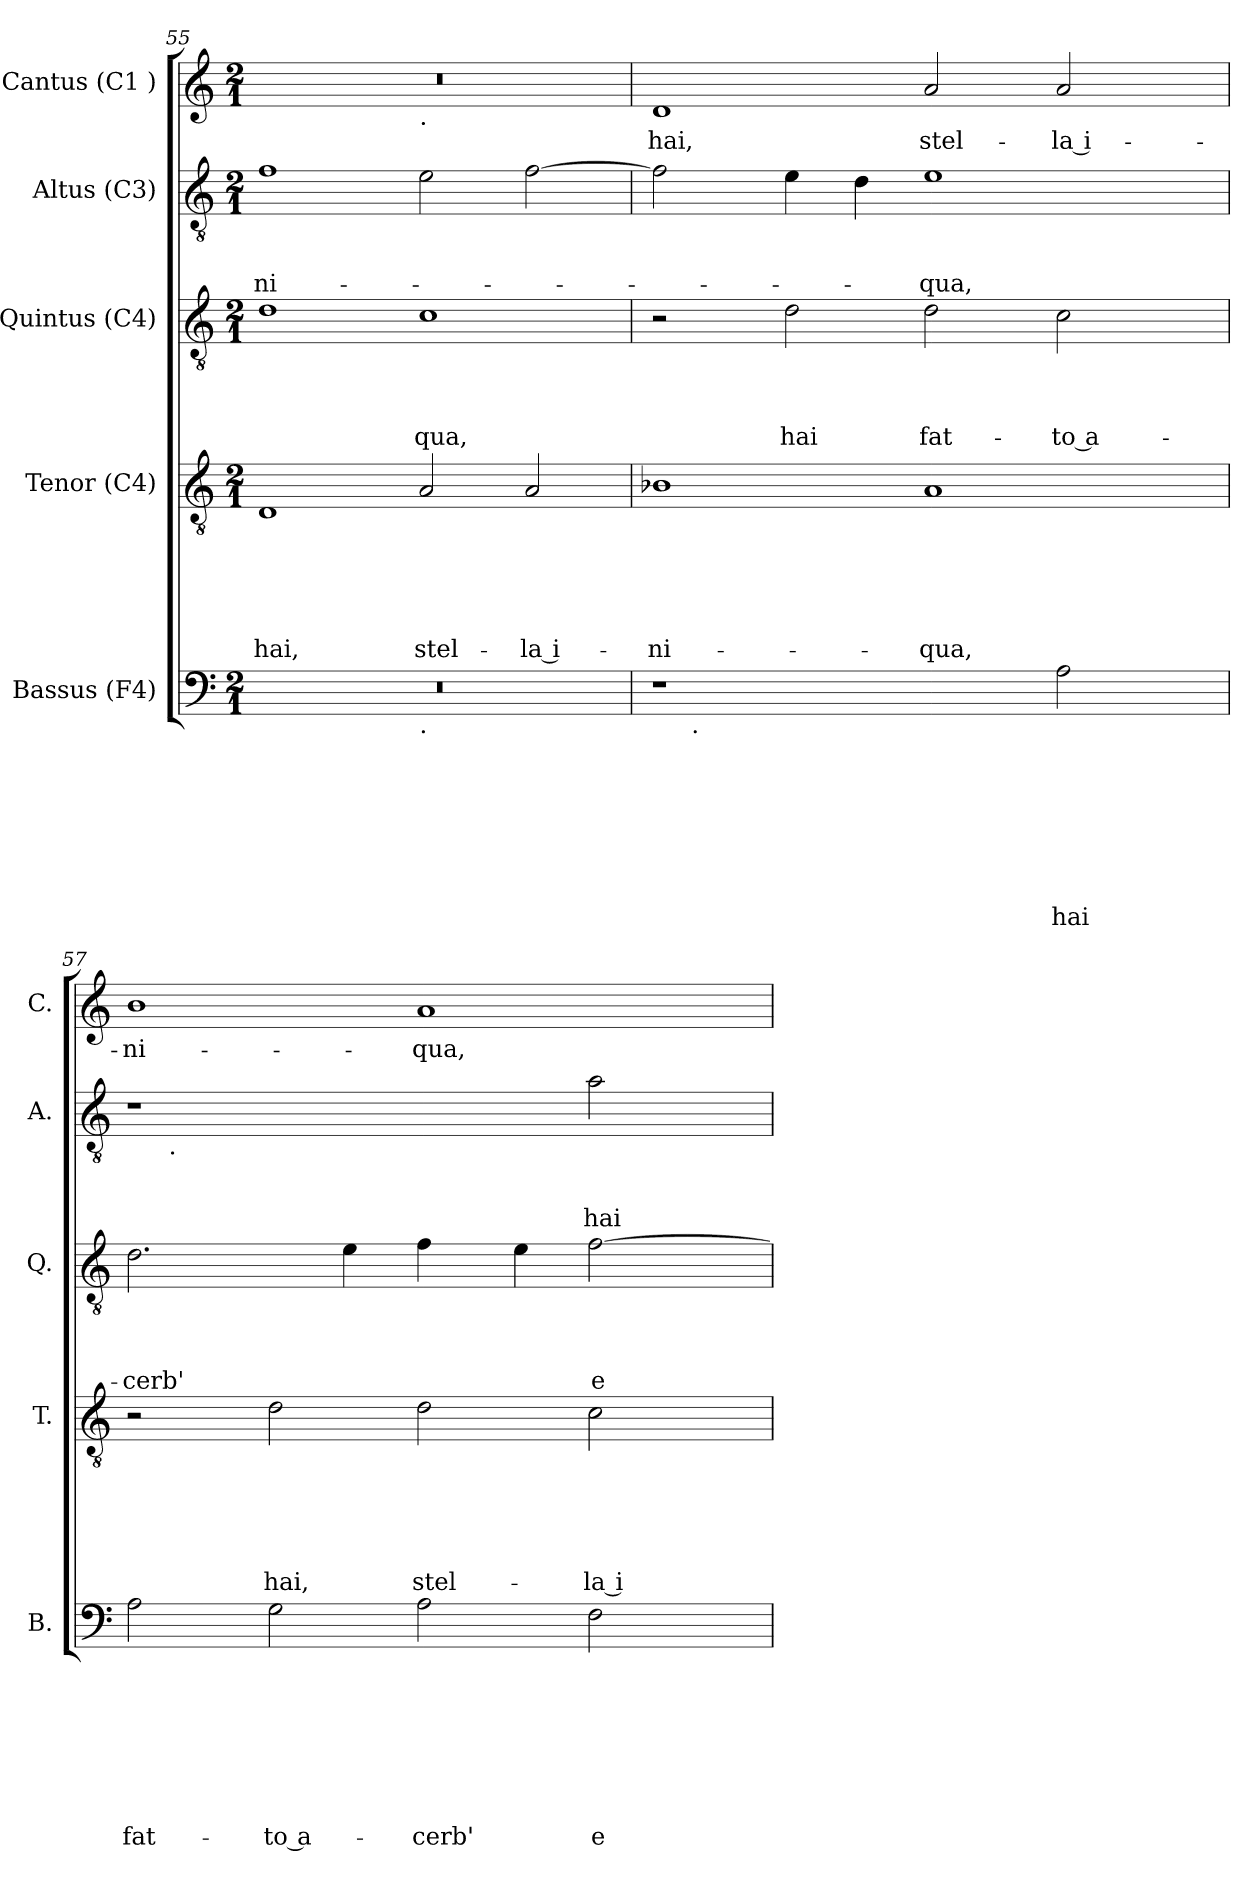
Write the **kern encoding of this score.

**kern	**text	**text	**text	**text	**text	**text	**text	**text	**kern	**text	**text	**text	**text	**text	**text	**kern	**text	**text	**text	**text	**kern	**text	**text	**text	**kern	**text
*part5	*part5	*part5	*part5	*part5	*part5	*part5	*part5	*part5	*part4	*part4	*part4	*part4	*part4	*part4	*part4	*part3	*part3	*part3	*part3	*part3	*part2	*part2	*part2	*part2	*part1	*part1
*staff5	*staff5	*staff5	*staff5	*staff5	*staff5	*staff5	*staff5	*staff5	*staff4	*staff4	*staff4	*staff4	*staff4	*staff4	*staff4	*staff3	*staff3	*staff3	*staff3	*staff3	*staff2	*staff2	*staff2	*staff2	*staff1	*staff1
*I"Bassus (F4)	*	*	*	*	*	*	*	*	*I"Tenor (C4)	*	*	*	*	*	*	*I"Quintus (C4)	*	*	*	*	*I"Altus (C3)	*	*	*	*I"Cantus (C1 )	*
*I'B.	*	*	*	*	*	*	*	*	*I'T.	*	*	*	*	*	*	*I'Q.	*	*	*	*	*I'A.	*	*	*	*I'C.	*
*clefF4	*	*	*	*	*	*	*	*	*clefGv2	*	*	*	*	*	*	*clefGv2	*	*	*	*	*clefGv2	*	*	*	*clefG2	*
*k[]	*	*	*	*	*	*	*	*	*k[]	*	*	*	*	*	*	*k[]	*	*	*	*	*k[]	*	*	*	*k[]	*
*C:	*	*	*	*	*	*	*	*	*C:	*	*	*	*	*	*	*C:	*	*	*	*	*C:	*	*	*	*C:	*
*M2/1	*	*	*	*	*	*	*	*	*M2/1	*	*	*	*	*	*	*M2/1	*	*	*	*	*M2/1	*	*	*	*M2/1	*
=55	=55	=55	=55	=55	=55	=55	=55	=55	=55	=55	=55	=55	=55	=55	=55	=55	=55	=55	=55	=55	=55	=55	=55	=55	=55	=55
!	!	!	!	!	!	!	!	!	!	!	!	!	!	!	!LO:LY:b	!	!	!	!	!	!	!	!	!LO:LY:b	!	!
*^	*	*	*	*	*	*	*	*	*	*	*	*	*	*	*	*	*	*	*	*	*	*	*	*	*^	*
0r	1ryy	.	.	.	.	.	.	.	.	1D	.	.	.	.	.	hai,	1d	.	.	.	.	1f	.	.	-ni-	0r	1ryy	.
!	!	!	!	!	!	!	!	!	!	!	!	!	!	!	!	!	!	!	!	!	!	!	!	!	!	!	!LO:TX:b:t=.	!
!	!LO:TX:b:t=.	!	!	!	!	!	!	!	!	!	!	!	!	!	!	!	!	!	!	!	!	!	!	!	!	!	!	!
!	!	!	!	!	!	!	!	!	!	!	!	!	!	!	!	!LO:LY:b	!	!	!	!	!LO:LY:b	!	!	!	!	!	!	!
.	1ryy	.	.	.	.	.	.	.	.	2A/	.	.	.	.	.	stel-	1c	.	.	.	-qua,	2e\	.	.	.	.	1ryy	.
!	!	!	!	!	!	!	!	!	!	!	!	!	!	!	!	!LO:LY:b:rj	!	!	!	!	!	!	!	!	!	!	!	!
.	.	.	.	.	.	.	.	.	.	2A/	.	.	.	.	.	-la i-	.	.	.	.	.	[>2f\	.	.	.	.	.	.
=56	=56	=56	=56	=56	=56	=56	=56	=56	=56	=56	=56	=56	=56	=56	=56	=56	=56	=56	=56	=56	=56	=56	=56	=56	=56	=56	=56	=56
!	!	!	!	!	!	!	!	!	!	!	!	!	!	!	!	!LO:LY:b	!	!	!	!	!	!	!	!	!	!	!	!LO:LY:b
*	*	*	*	*	*	*	*	*	*	*	*	*	*	*	*	*	*	*	*	*	*	*	*	*	*	*v	*v	*
1r	16.ryy	.	.	.	.	.	.	.	.	1B-	.	.	.	.	.	-ni-	2r	.	.	.	.	2f\]	.	.	.	1d	hai,
!	!LO:TX:b:t=.	!	!	!	!	!	!	!	!	!	!	!	!	!	!	!	!	!	!	!	!	!	!	!	!	!	!
.	1ryy	.	.	.	.	.	.	.	.	.	.	.	.	.	.	.	.	.	.	.	.	.	.	.	.	.	.
!	!	!	!	!	!	!	!	!	!	!	!	!	!	!	!	!	!	!	!	!	!LO:LY:b	!	!	!	!	!	!
.	.	.	.	.	.	.	.	.	.	.	.	.	.	.	.	.	2d\	.	.	.	hai	4e\	.	.	.	.	.
.	.	.	.	.	.	.	.	.	.	.	.	.	.	.	.	.	.	.	.	.	.	4d\	.	.	.	.	.
!	!	!	!	!	!	!	!	!	!	!	!	!	!	!	!	!LO:LY:b	!	!	!	!	!LO:LY:b	!	!	!	!LO:LY:b	!	!LO:LY:b
2ryy	.	.	.	.	.	.	.	.	.	1A	.	.	.	.	.	-qua,	2d\	.	.	.	fat-	1e	.	.	-qua,	2a/	stel-
.	2ryy	.	.	.	.	.	.	.	.	.	.	.	.	.	.	.	.	.	.	.	.	.	.	.	.	.	.
!	!	!	!	!	!	!	!	!	!LO:LY:b	!	!	!	!	!	!	!	!	!	!	!	!LO:LY:b:rj	!	!	!	!	!	!LO:LY:b:rj
2A\	.	.	.	.	.	.	.	.	hai	.	.	.	.	.	.	.	2c\	.	.	.	-to a-	.	.	.	.	2a/	-la i-
.	4ryy	.	.	.	.	.	.	.	.	.	.	.	.	.	.	.	.	.	.	.	.	.	.	.	.	.	.
.	8ryy	.	.	.	.	.	.	.	.	.	.	.	.	.	.	.	.	.	.	.	.	.	.	.	.	.	.
.	32ryy	.	.	.	.	.	.	.	.	.	.	.	.	.	.	.	.	.	.	.	.	.	.	.	.	.	.
=57	=57	=57	=57	=57	=57	=57	=57	=57	=57	=57	=57	=57	=57	=57	=57	=57	=57	=57	=57	=57	=57	=57	=57	=57	=57	=57	=57
!	!	!	!	!	!	!	!	!	!LO:LY:b	!	!	!	!	!	!	!	!	!	!	!	!LO:LY:b	!	!	!	!	!	!LO:LY:b
*v	*v	*	*	*	*	*	*	*	*	*	*	*	*	*	*	*	*	*	*	*	*	*^	*	*	*	*	*
2A\	.	.	.	.	.	.	.	fat-	2r	.	.	.	.	.	.	2.d\	.	.	.	-cerb'	1r	16.ryy	.	.	.	1b	-ni-
!	!	!	!	!	!	!	!	!	!	!	!	!	!	!	!	!	!	!	!	!	!	!LO:TX:b:t=.	!	!	!	!	!
.	.	.	.	.	.	.	.	.	.	.	.	.	.	.	.	.	.	.	.	.	.	1ryy	.	.	.	.	.
!	!	!	!	!	!	!	!	!LO:LY:b:rj	!	!	!	!	!	!	!LO:LY:b	!	!	!	!	!	!	!	!	!	!	!	!
2G\	.	.	.	.	.	.	.	-to a-	2d\	.	.	.	.	.	hai,	.	.	.	.	.	.	.	.	.	.	.	.
.	.	.	.	.	.	.	.	.	.	.	.	.	.	.	.	4e\	.	.	.	.	.	.	.	.	.	.	.
!	!	!	!	!	!	!	!	!LO:LY:b	!	!	!	!	!	!	!LO:LY:b	!	!	!	!	!	!	!	!	!	!	!	!LO:LY:b
2A\	.	.	.	.	.	.	.	-cerb'	2d\	.	.	.	.	.	stel-	4f\	.	.	.	.	2ryy	.	.	.	.	1a	-qua,
.	.	.	.	.	.	.	.	.	.	.	.	.	.	.	.	.	.	.	.	.	.	2ryy	.	.	.	.	.
.	.	.	.	.	.	.	.	.	.	.	.	.	.	.	.	4e\	.	.	.	.	.	.	.	.	.	.	.
!	!	!	!	!	!	!	!	!LO:LY:b	!	!	!	!	!	!	!LO:LY:b:rj	!	!	!	!	!LO:LY:b:rj	!	!	!	!	!LO:LY:b	!	!
2F\	.	.	.	.	.	.	.	e	2c\	.	.	.	.	.	-la i-	[>2f\	.	.	.	e	2a\	.	.	.	hai	.	.
.	.	.	.	.	.	.	.	.	.	.	.	.	.	.	.	.	.	.	.	.	.	4ryy	.	.	.	.	.
.	.	.	.	.	.	.	.	.	.	.	.	.	.	.	.	.	.	.	.	.	.	8ryy	.	.	.	.	.
.	.	.	.	.	.	.	.	.	.	.	.	.	.	.	.	.	.	.	.	.	.	32ryy	.	.	.	.	.
*	*	*	*	*	*	*	*	*	*	*	*	*	*	*	*	*	*	*	*	*	*v	*v	*	*	*	*	*
=	=	=	=	=	=	=	=	=	=	=	=	=	=	=	=	=	=	=	=	=	=	=	=	=	=	=
*-	*-	*-	*-	*-	*-	*-	*-	*-	*-	*-	*-	*-	*-	*-	*-	*-	*-	*-	*-	*-	*-	*-	*-	*-	*-	*-
